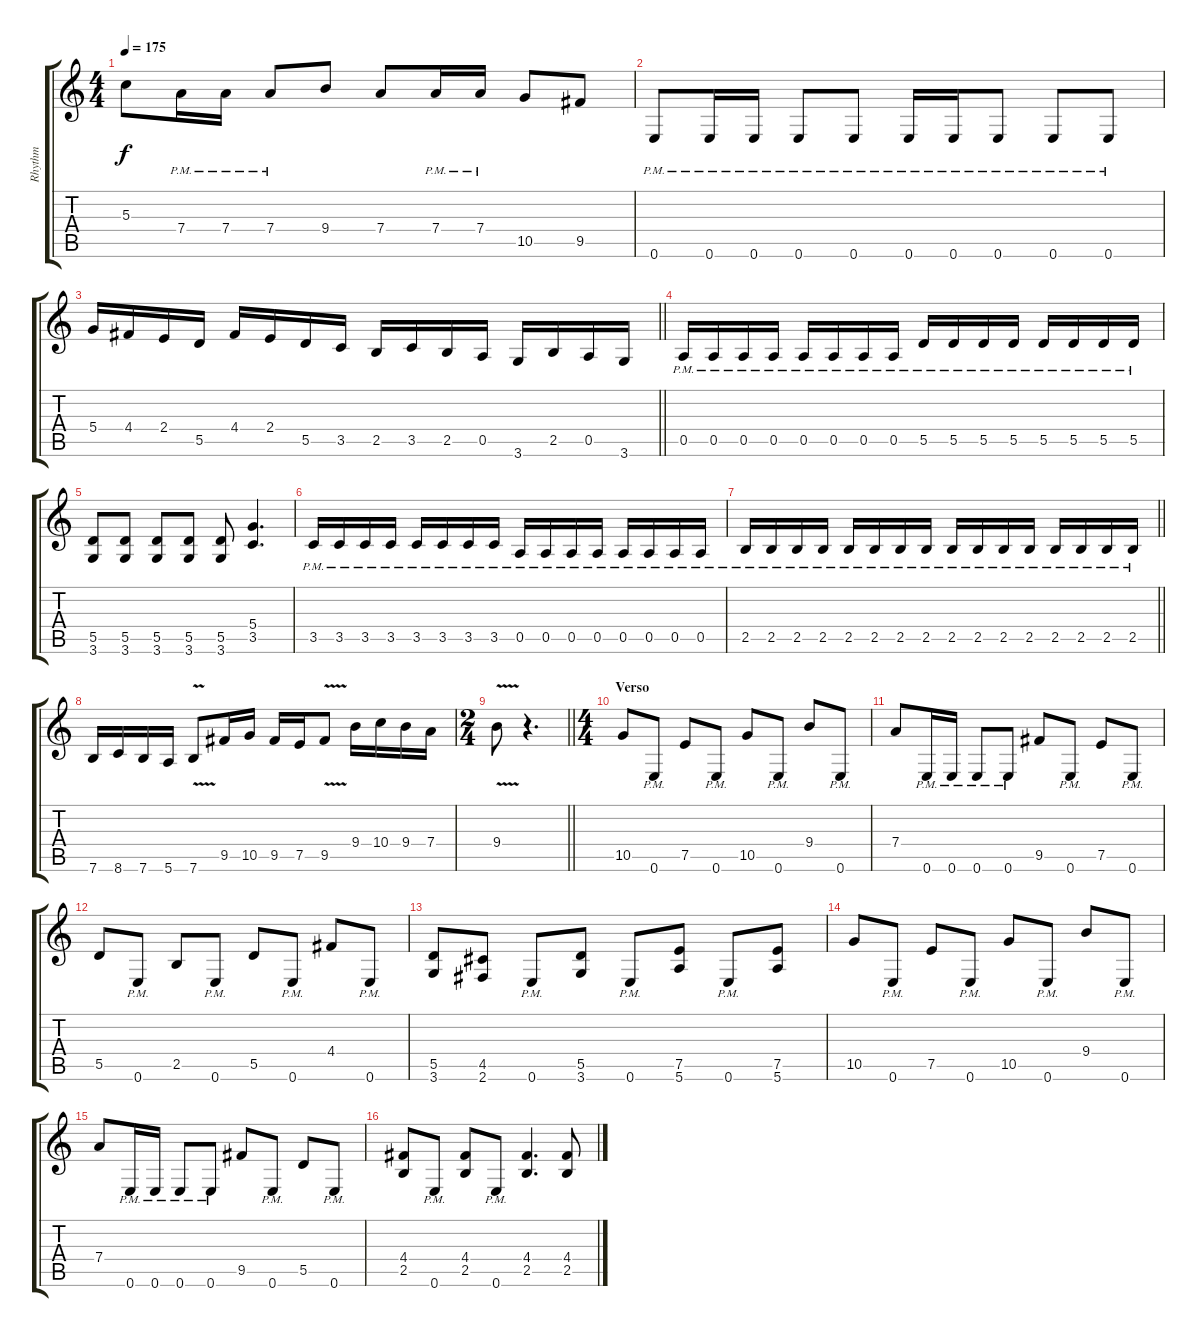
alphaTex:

\track ("Rhythm" "Rhythm") {instrument distortionguitar}
\staff {score tabs}
\tuning (E4 B3 G3 D3 A2 E2) {hide}
\ts (4 4)
\tempo 175
\clef g2
\ks c
5.3.8{dy f} 7.4{pm}.16 7.4{pm}.16 7.4{pm}.8 9.4.8 7.4.8 7.4{pm}.16 7.4{pm}.16 10.5.8 9.5.8 |
0.6{pm}.8 0.6{pm}.16 0.6{pm}.16 0.6{pm}.8 0.6{pm}.8 0.6{pm}.16 0.6{pm}.16 0.6{pm}.8 0.6{pm}.8 0.6{pm}.8 |
\barLineRight lightlight
5.4.16 4.4.16 2.4.16 5.5.16 4.4.16 2.4.16 5.5.16 3.5.16 2.5.16 3.5.16 2.5.16 0.5.16 3.6.16 2.5.16 0.5.16 3.6.16 |
\section ("" "")
0.5{pm}.16 0.5{pm}.16 0.5{pm}.16 0.5{pm}.16 0.5{pm}.16 0.5{pm}.16 0.5{pm}.16 0.5{pm}.16 5.5{pm}.16 5.5{pm}.16 5.5{pm}.16 5.5{pm}.16 5.5{pm}.16 5.5{pm}.16 5.5{pm}.16 5.5{pm}.16 |
(5.5 3.6).8 (5.5 3.6).8 (5.5 3.6).8 (5.5 3.6).8 (5.5 3.6).8 (5.4 3.5).4{d} |
3.5{pm}.16 3.5{pm}.16 3.5{pm}.16 3.5{pm}.16 3.5{pm}.16 3.5{pm}.16 3.5{pm}.16 3.5{pm}.16 0.5{pm}.16 0.5{pm}.16 0.5{pm}.16 0.5{pm}.16 0.5{pm}.16 0.5{pm}.16 0.5{pm}.16 0.5{pm}.16 |
\barLineRight lightlight
2.5{pm}.16 2.5{pm}.16 2.5{pm}.16 2.5{pm}.16 2.5{pm}.16 2.5{pm}.16 2.5{pm}.16 2.5{pm}.16 2.5{pm}.16 2.5{pm}.16 2.5{pm}.16 2.5{pm}.16 2.5{pm}.16 2.5{pm}.16 2.5{pm}.16 2.5{pm}.16 |
7.6.16 8.6.16 7.6.16 5.6.16 7.6{v}.8 9.5.16 10.5.16 9.5.16 7.5.16 9.5{v}.8 9.4.16 10.4.16 9.4.16 7.4.16 |
\ts (2 4)
\barLineRight lightlight
9.4{v}.8 r.4{d} |
\ts (4 4)
\section ("" "Verso")
10.5.8 0.6{pm}.8 7.5.8 0.6{pm}.8 10.5.8 0.6{pm}.8 9.4.8 0.6{pm}.8 |
7.4.8 0.6{pm}.16 0.6{pm}.16 0.6{pm}.8 0.6{pm}.8 9.5.8 0.6{pm}.8 7.5.8 0.6{pm}.8 |
5.5.8 0.6{pm}.8 2.5.8 0.6{pm}.8 5.5.8 0.6{pm}.8 4.4.8 0.6{pm}.8 |
(5.5 3.6).8 (4.5 2.6).8 0.6{pm}.8 (5.5 3.6).8 0.6{pm}.8 (7.5 5.6).8 0.6{pm}.8 (7.5 5.6).8 |
10.5.8 0.6{pm}.8 7.5.8 0.6{pm}.8 10.5.8 0.6{pm}.8 9.4.8 0.6{pm}.8 |
7.4.8 0.6{pm}.16 0.6{pm}.16 0.6{pm}.8 0.6{pm}.8 9.5.8 0.6{pm}.8 5.5.8 0.6{pm}.8 |
(4.4 2.5).8 0.6{pm}.8 (4.4 2.5).8 0.6{pm}.8 (4.4 2.5).4{d} (4.4 2.5).8
